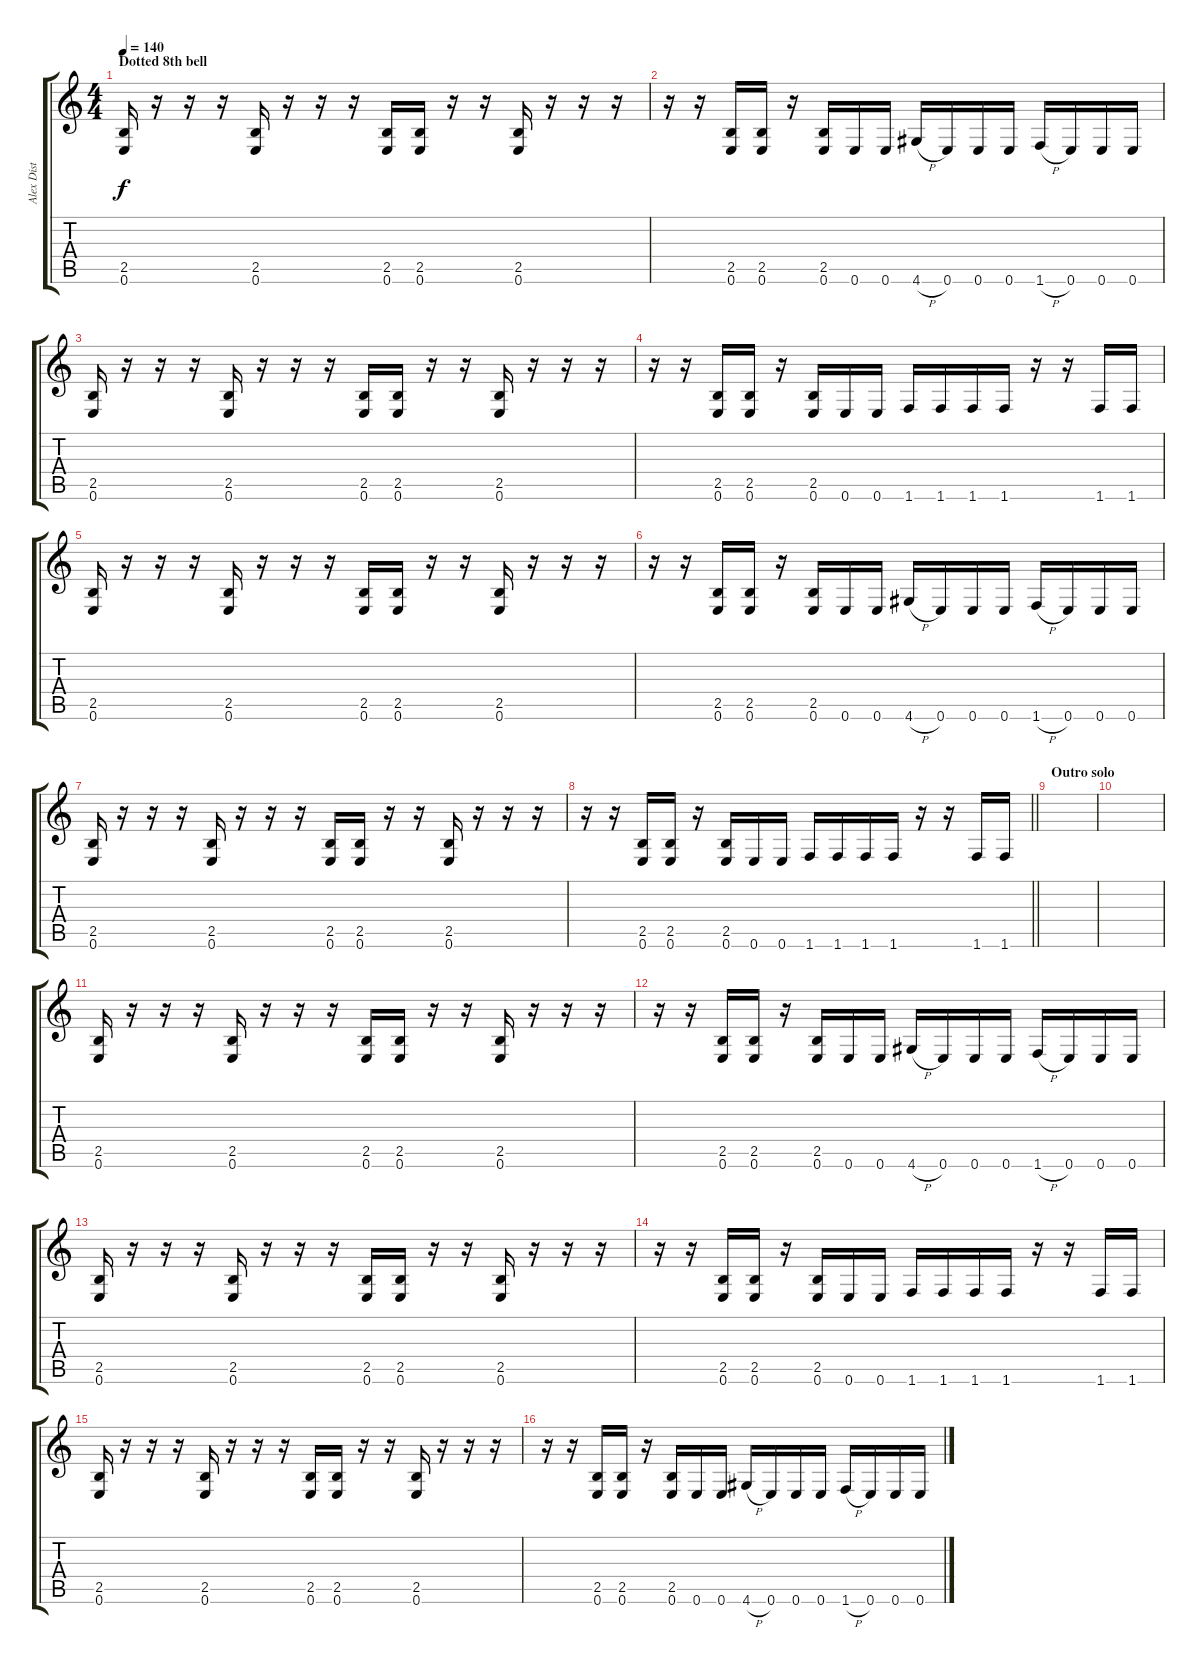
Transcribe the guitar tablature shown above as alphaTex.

\track ("Alex Dist" "Alex Dist") {instrument distortionguitar}
\staff {score tabs}
\tuning (E4 B3 G3 D3 A2 E2) {hide}
\ts (4 4)
\section ("" "Dotted 8th bell")
\tempo 140
\clef g2
\ks c
(2.5 0.6).16{dy f} r.16 r.16 r.16 (2.5 0.6).16 r.16 r.16 r.16 (2.5 0.6).16 (2.5 0.6).16 r.16 r.16 (2.5 0.6).16 r.16 r.16 r.16 |
r.16 r.16 (2.5 0.6).16 (2.5 0.6).16 r.16 (2.5 0.6).16 0.6.16 0.6.16 4.6{h}.16 0.6.16 0.6.16 0.6.16 1.6{h}.16 0.6.16 0.6.16 0.6.16 |
(2.5 0.6).16 r.16 r.16 r.16 (2.5 0.6).16 r.16 r.16 r.16 (2.5 0.6).16 (2.5 0.6).16 r.16 r.16 (2.5 0.6).16 r.16 r.16 r.16 |
r.16 r.16 (2.5 0.6).16 (2.5 0.6).16 r.16 (2.5 0.6).16 0.6.16 0.6.16 1.6.16 1.6.16 1.6.16 1.6.16 r.16 r.16 1.6.16 1.6.16 |
(2.5 0.6).16 r.16 r.16 r.16 (2.5 0.6).16 r.16 r.16 r.16 (2.5 0.6).16 (2.5 0.6).16 r.16 r.16 (2.5 0.6).16 r.16 r.16 r.16 |
r.16 r.16 (2.5 0.6).16 (2.5 0.6).16 r.16 (2.5 0.6).16 0.6.16 0.6.16 4.6{h}.16 0.6.16 0.6.16 0.6.16 1.6{h}.16 0.6.16 0.6.16 0.6.16 |
(2.5 0.6).16 r.16 r.16 r.16 (2.5 0.6).16 r.16 r.16 r.16 (2.5 0.6).16 (2.5 0.6).16 r.16 r.16 (2.5 0.6).16 r.16 r.16 r.16 |
\barLineRight lightlight
r.16 r.16 (2.5 0.6).16 (2.5 0.6).16 r.16 (2.5 0.6).16 0.6.16 0.6.16 1.6.16 1.6.16 1.6.16 1.6.16 r.16 r.16 1.6.16 1.6.16 |
\section ("" "Outro solo")
|
|
(2.5 0.6).16 r.16 r.16 r.16 (2.5 0.6).16 r.16 r.16 r.16 (2.5 0.6).16 (2.5 0.6).16 r.16 r.16 (2.5 0.6).16 r.16 r.16 r.16 |
r.16 r.16 (2.5 0.6).16 (2.5 0.6).16 r.16 (2.5 0.6).16 0.6.16 0.6.16 4.6{h}.16 0.6.16 0.6.16 0.6.16 1.6{h}.16 0.6.16 0.6.16 0.6.16 |
(2.5 0.6).16 r.16 r.16 r.16 (2.5 0.6).16 r.16 r.16 r.16 (2.5 0.6).16 (2.5 0.6).16 r.16 r.16 (2.5 0.6).16 r.16 r.16 r.16 |
r.16 r.16 (2.5 0.6).16 (2.5 0.6).16 r.16 (2.5 0.6).16 0.6.16 0.6.16 1.6.16 1.6.16 1.6.16 1.6.16 r.16 r.16 1.6.16 1.6.16 |
(2.5 0.6).16 r.16 r.16 r.16 (2.5 0.6).16 r.16 r.16 r.16 (2.5 0.6).16 (2.5 0.6).16 r.16 r.16 (2.5 0.6).16 r.16 r.16 r.16 |
r.16 r.16 (2.5 0.6).16 (2.5 0.6).16 r.16 (2.5 0.6).16 0.6.16 0.6.16 4.6{h}.16 0.6.16 0.6.16 0.6.16 1.6{h}.16 0.6.16 0.6.16 0.6.16
